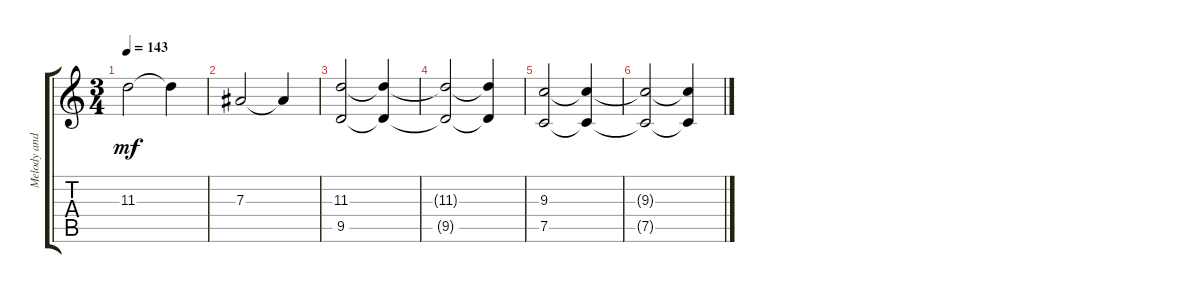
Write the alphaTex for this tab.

\track ("Melody and Vocal" "Melody and") {instrument electricguitarclean}
\staff {score tabs}
\tuning (C4 G3 Eb3 Bb2 F2 C2) {hide}
\ts (3 4)
\tempo 143
\clef g2
\ks c
11.3.2{dy mf} 11.3{t}.4 |
7.3.2 7.3{t}.4 |
(11.3 9.5).2 (11.3{t} 9.5{t}).4 |
(11.3{t} 9.5{t}).2 (11.3{t} 9.5{t}).4 |
(9.3 7.5).2 (9.3{t} 7.5{t}).4 |
(9.3{t} 7.5{t}).2 (9.3{t} 7.5{t}).4
